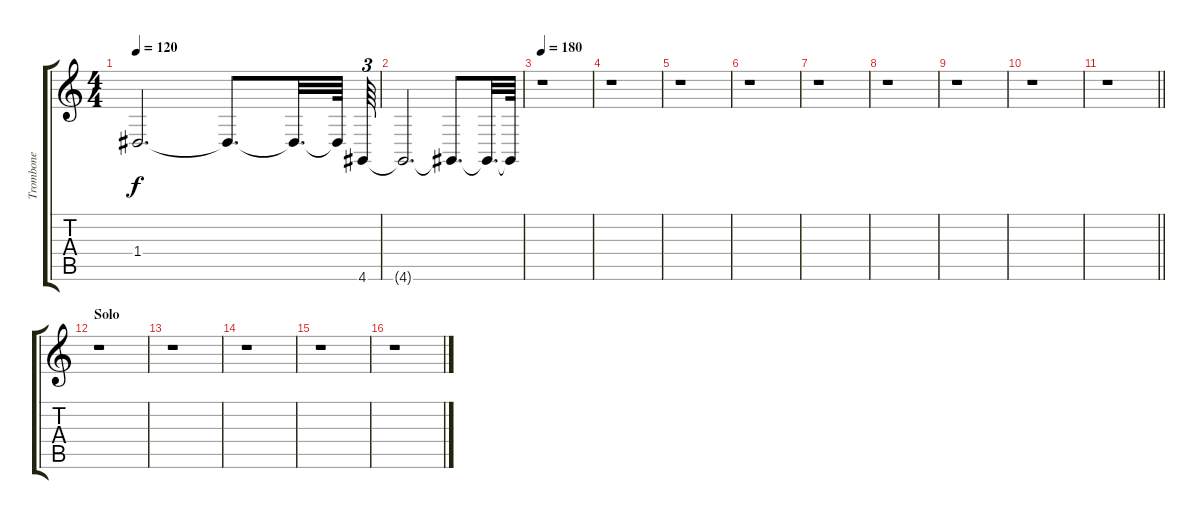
\track ("Trombone" "Trombone") {instrument trombone}
\staff {score tabs}
\tuning (E4 B3 G3 D3 A2 E2) {hide}
\ts (4 4)
\tempo 120
\clef g2
\ks c
1.4{t}.2{d dy f} 1.4{t}.8{d} 1.4{t}.32{d} 1.4{t}.64 4.6.64{tu (3 2)} |
4.6{t}.2{d} 4.6{t}.8{d} 4.6{t}.32{d} 4.6{t}.64 |
\tempo 180
r.1 |
r.1 |
r.1 |
r.1 |
r.1 |
r.1 |
r.1 |
r.1 |
\barLineRight lightlight
r.1 |
\section ("" "Solo")
r.1 |
r.1 |
r.1 |
r.1 |
r.1
